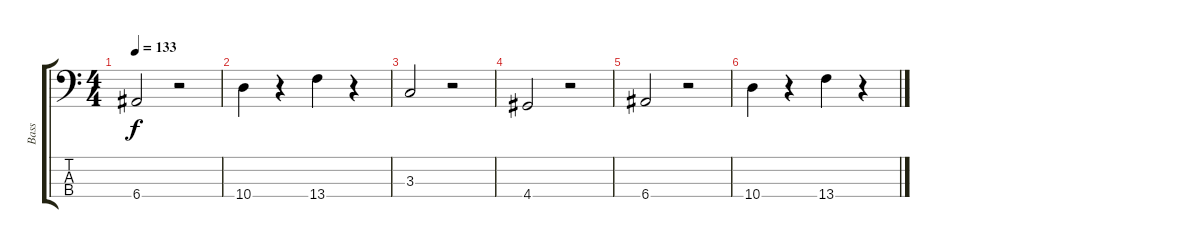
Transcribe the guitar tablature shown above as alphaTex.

\track ("Bass" "Bass") {instrument electricbasspick}
\staff {score tabs}
\tuning (G2 D2 A1 E1) {hide}
\ts (4 4)
\tempo 133
\clef f4
\ks c
6.4.2{dy f} r.2 |
10.4.4 r.4 13.4.4 r.4 |
3.3.2 r.2 |
4.4.2 r.2 |
6.4.2 r.2 |
10.4.4 r.4 13.4.4 r.4
